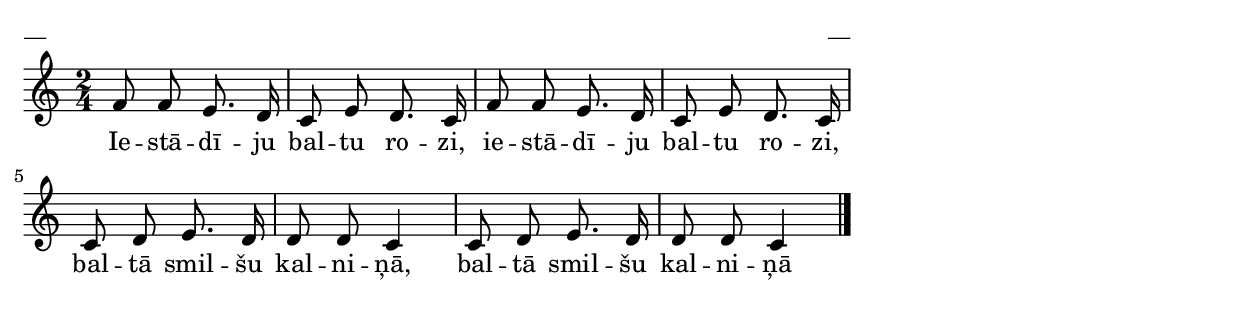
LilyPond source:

\version "2.13.16"
%\header {
%    title = "Iestādīju baltu rozi",AA lapas, 
%}
\paper {
line-width = 14\cm
left-margin = 0.4\cm
between-system-padding = 0.1\cm
between-system-space = 0.1\cm
}
\layout {
indent = #0
ragged-last = ##f
}

voiceA = \relative c' {
\clef "treble"
\key c \major
\time 2/4
f8 f e8. d16 |
c8 e d8. c16 |
f8 f e8. d16 |
c8 e d8. c16 |
c8 d e8. d16 |
d8 d c4 |
c8 d e8. d16 |
d8 d c4 |
\bar "|."
} 

lyricA = \lyricmode {
Ie -- stā -- dī -- ju bal -- tu ro -- zi, ie -- stā -- dī -- ju bal -- tu ro -- zi,
bal -- tā smil -- šu kal -- ni -- ņā, bal -- tā smil -- šu kal -- ni -- ņā
} 

fullScore = <<
\new Staff {
<<
\new Voice = "voiceA" { \oneVoice \autoBeamOff \voiceA }
\lyricsto "voiceA" \new Lyrics \lyricA
>>
}
>>

\score {
\fullScore
\header { piece = "__" opus = "__" }
}
\markup { \with-color #(x11-color 'white) \sans \smaller "__" }
\score {
\unfoldRepeats
\fullScore
\midi {
\context { \Staff \remove "Staff_performer" }
\context { \Voice \consists "Staff_performer" }
}
}


